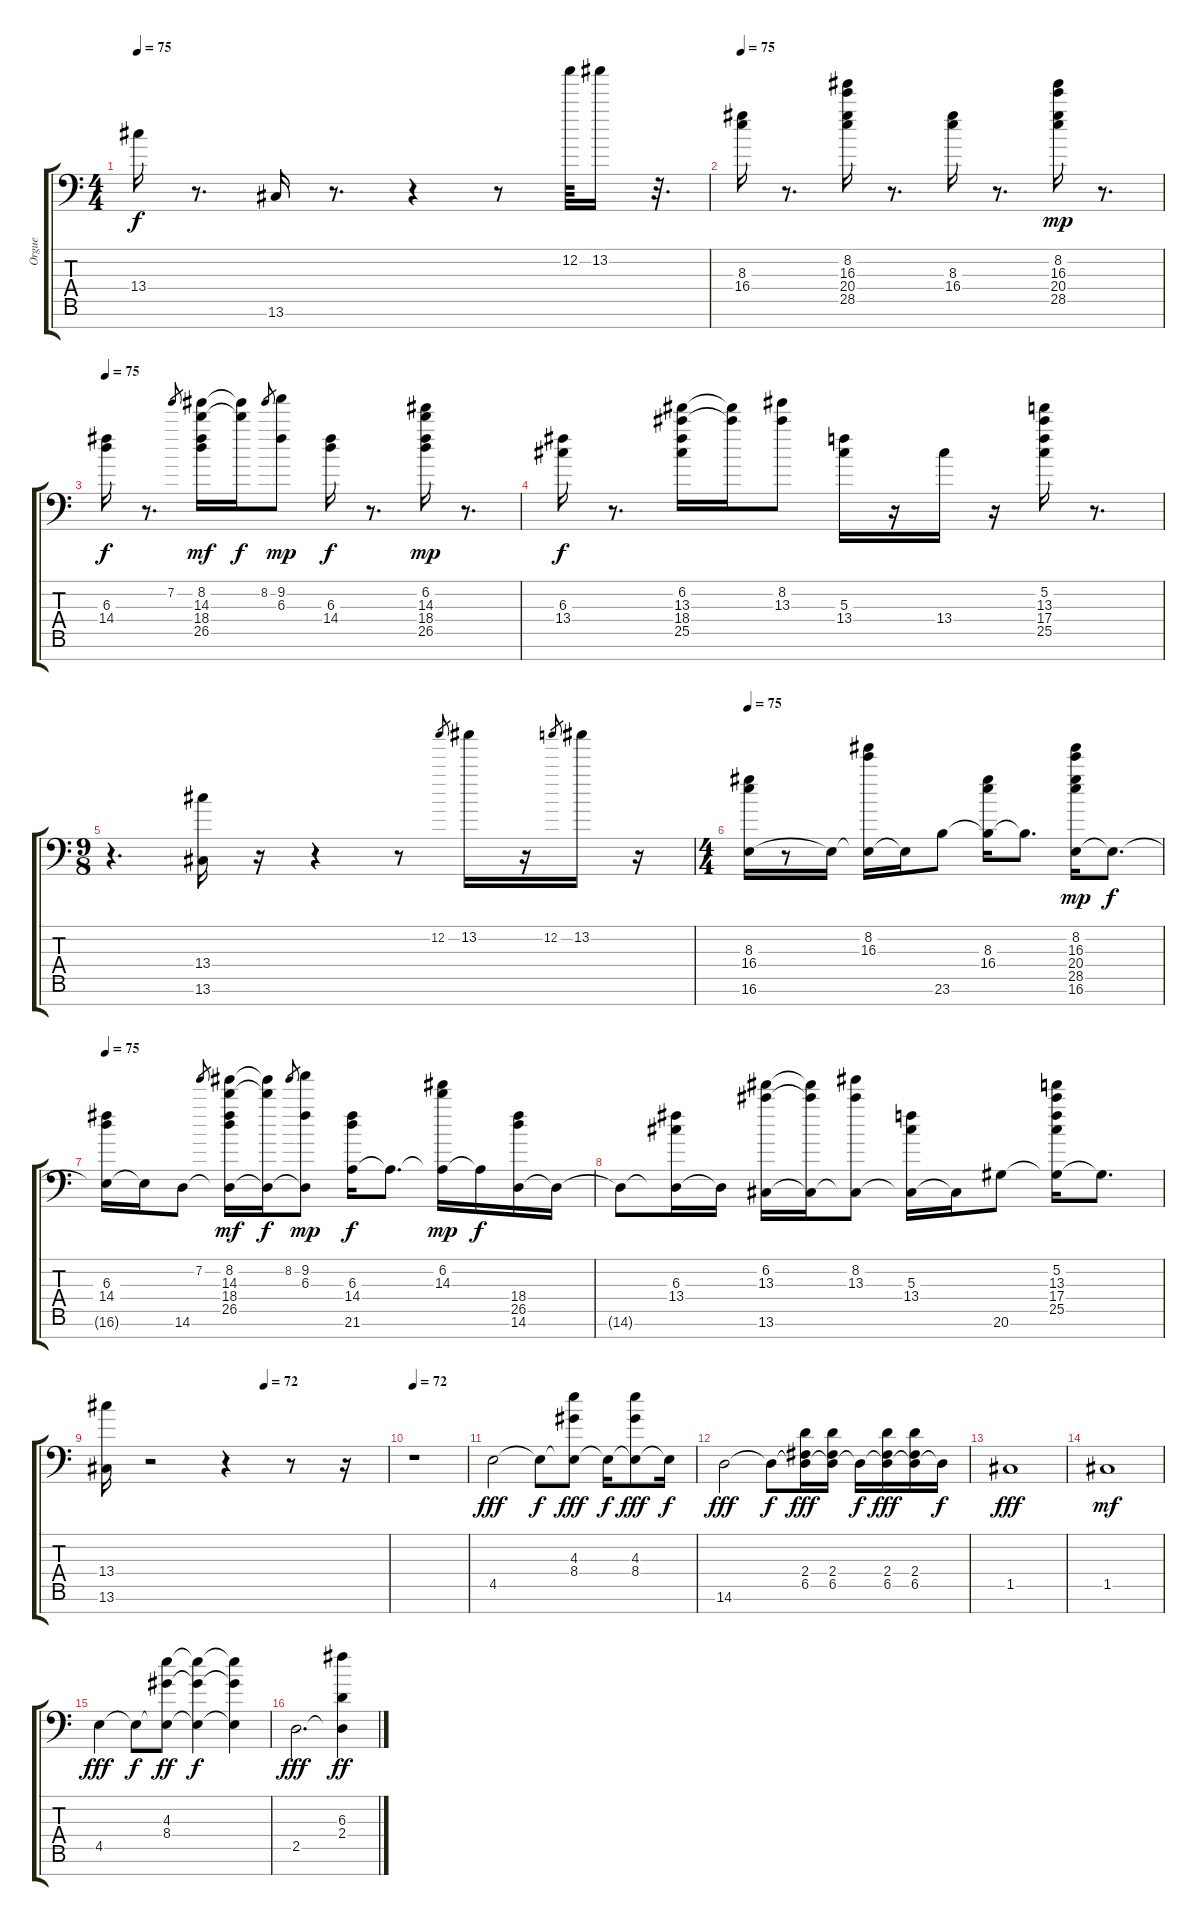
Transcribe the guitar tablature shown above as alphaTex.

\track ("Orgue" "Orgue") {instrument reedorgan}
\staff {score tabs}
\tuning (C7 C6 C5 C4 C3 C2 C1) {hide}
\ts (4 4)
\tempo 75
\clef f4
\ks c
13.4.16{dy f} r.8{d} 13.6.16 r.8{d} r.4 r.8 12.2.64 13.2.16 r.32{d} |
\tempo 75
(8.3 16.4).16{volume 14 instrument recorder} r.8{d} (8.2 16.3 20.4 28.5).16 r.8{d} (8.3 16.4).16 r.8{d} (8.2 16.3 20.4 28.5).16{dy mp} r.8{d} |
\tempo 75
(6.3 14.4).16{dy f} r.8{d} 7.2.8{gr} (8.2 14.3 18.4 26.5).16{dy mf} (8.2{t} 14.3{t}).16{dy f} 8.2.8{gr} (9.2 6.3).8{dy mp} (6.3 14.4).16{dy f} r.8{d} (6.2 14.3 18.4 26.5).16{dy mp} r.8{d} |
(6.3 13.4).16{dy f} r.8{d} (6.2 13.3 18.4 25.5).16 (6.2{t} 13.3{t}).16 (8.2 13.3).8 (5.3 13.4).16 r.16 13.4.16 r.16 (5.2 13.3 17.4 25.5).16 r.8{d} |
\ts (9 8)
r.4{d} (13.4 13.6).16 r.16 r.4 r.8 12.2.8{gr} 13.2.16 r.16 12.2.8{gr} 13.2.16 r.16 |
\ts (4 4)
\tempo 75
(8.3 16.4 16.6).16{volume 14 instrument recorder} r.8 16.6{t}.16 (8.2 16.3 16.6{t}).16 16.6{t}.16 23.6.8 (8.3 16.4 23.6{t}).16 23.6{t}.8{d} (8.2 16.3 20.4 28.5 16.6).16{dy mp} 16.6{t}.8{d dy f} |
\tempo 75
(6.3 14.4 16.6{t}).16 16.6{t}.16 14.6.8 7.2.8{gr} (8.2 14.3 18.4 26.5 14.6{t}).16{dy mf} (8.2{t} 14.3{t} 14.6{t}).16{dy f} 8.2.8{gr} (9.2 6.3 14.6{t}).8{dy mp} (6.3 14.4 21.6).16{dy f} 21.6{t}.8{d} (6.2 14.3 21.6{t}).16{dy mp} 21.6{t}.16{dy f} (18.4 26.5 14.6).16 14.6{t}.16 |
14.6{t}.8 (6.3 13.4 14.6{t}).16 14.6{t}.16 (6.2 13.3 13.6).16 (6.2{t} 13.3{t} 13.6{t}).16 (8.2 13.3 13.6{t}).8 (5.3 13.4 13.6{t}).16 13.6{t}.16 20.6.8 (5.2 13.3 17.4 25.5 20.6{t}).16 20.6{t}.8{d} |
\tempo (72 0.5625)
(13.4 13.6).16 r.2 r.4 r.8 r.16 |
\tempo 72
r.1 |
4.5.2{dy fff balance 16 instrument reedorgan} 4.5{t}.8{dy f} (4.3 8.4 4.5{t}).8{dy fff} 4.5{t}.16{dy f} (4.3 8.4 4.5{t}).8{dy fff} 4.5{t}.16{dy f} |
14.6.2{dy fff} 14.6{t}.8{dy f} (2.4 6.5 14.6{t}).16{dy fff} (2.4 6.5 14.6{t}).16 14.6{t}.16{dy f} (2.4 6.5 14.6{t}).16{dy fff} (2.4 6.5 14.6{t}).16 14.6{t}.16{dy f} |
1.5.1{dy fff} |
1.5.1{dy mf} |
4.5.4{dy fff} 4.5{t}.8{dy f} (4.3 8.4 4.5{t}).8{dy ff} (4.3{t} 8.4{t} 4.5{t}).4{dy f} (4.3{t} 8.4{t} 4.5{t}).4 |
2.5.2{d dy fff} (6.3 2.4 2.5{t}).4{dy ff}
